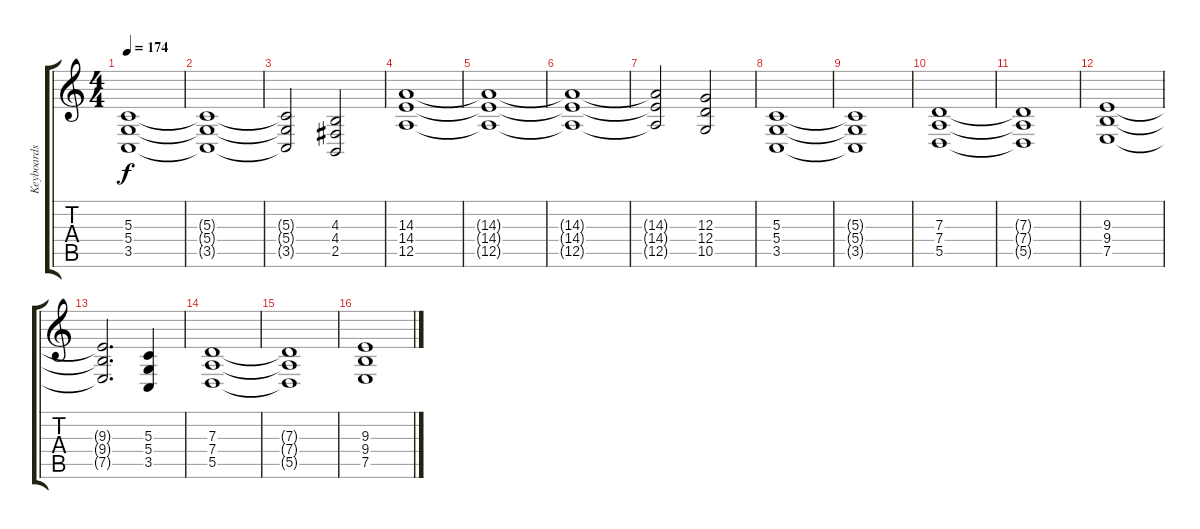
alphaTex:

\track ("Keyboards 1" "Keyboards ") {instrument churchorgan}
\staff {score tabs}
\tuning (E4 B3 G3 D3 A2 E2) {hide}
\ts (4 4)
\tempo 174
\clef g2
\ks c
(5.3{t} 5.4{t} 3.5{t}).1{dy f} |
(5.3{t} 5.4{t} 3.5{t}).1 |
(5.3{t} 5.4{t} 3.5{t}).2 (4.3 4.4 2.5).2 |
(14.3 14.4 12.5).1 |
(14.3{t} 14.4{t} 12.5{t}).1 |
(14.3{t} 14.4{t} 12.5{t}).1 |
(14.3{t} 14.4{t} 12.5{t}).2 (12.3 12.4 10.5).2 |
(5.3 5.4 3.5).1 |
(5.3{t} 5.4{t} 3.5{t}).1 |
(7.3 7.4 5.5).1 |
(7.3{t} 7.4{t} 5.5{t}).1 |
(9.3 9.4 7.5).1 |
(9.3{t} 9.4{t} 7.5{t}).2{d} (5.3 5.4 3.5).4 |
(7.3 7.4 5.5).1 |
(7.3{t} 7.4{t} 5.5{t}).1 |
(9.3 9.4 7.5).1
